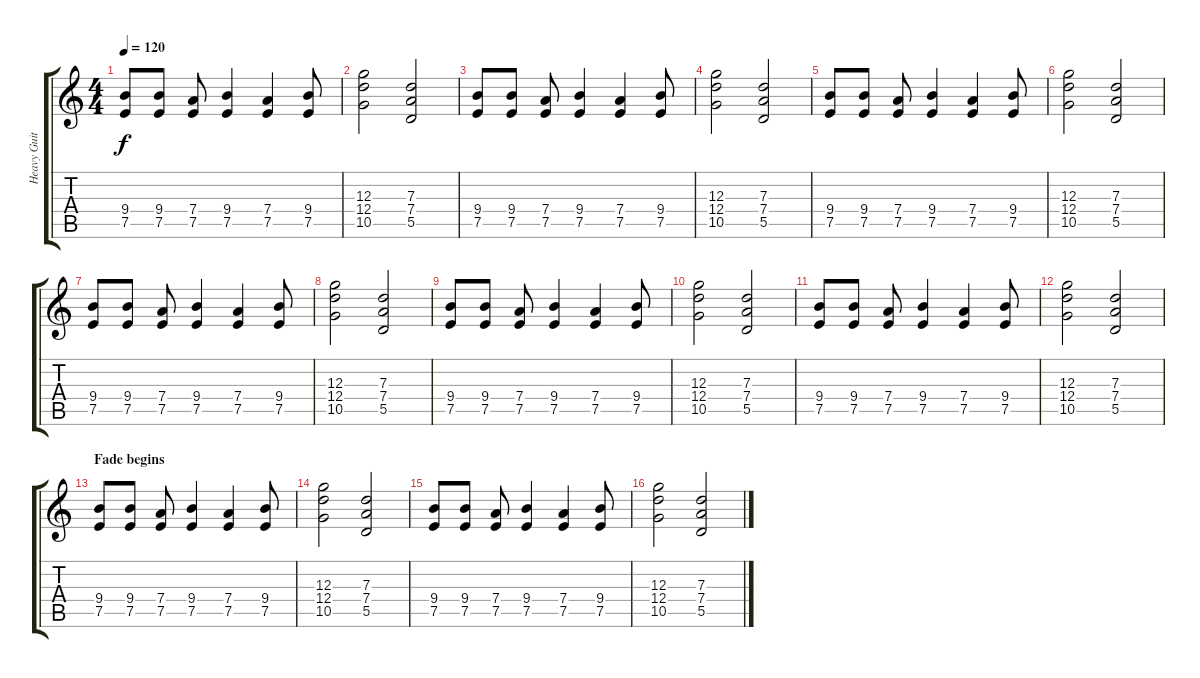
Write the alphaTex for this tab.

\track ("Heavy Guitar 2" "Heavy Guit") {instrument distortionguitar}
\staff {score tabs}
\tuning (E4 B3 G3 D3 A2 E2) {hide}
\ts (4 4)
\tempo 120
\clef g2
\ks c
(9.4 7.5).8{dy f} (9.4 7.5).8 (7.4 7.5).8 (9.4 7.5).4 (7.4 7.5).4 (9.4 7.5).8 |
(12.3 12.4 10.5).2 (7.3 7.4 5.5).2 |
(9.4 7.5).8 (9.4 7.5).8 (7.4 7.5).8 (9.4 7.5).4 (7.4 7.5).4 (9.4 7.5).8 |
(12.3 12.4 10.5).2 (7.3 7.4 5.5).2 |
(9.4 7.5).8 (9.4 7.5).8 (7.4 7.5).8 (9.4 7.5).4 (7.4 7.5).4 (9.4 7.5).8 |
(12.3 12.4 10.5).2 (7.3 7.4 5.5).2 |
(9.4 7.5).8 (9.4 7.5).8 (7.4 7.5).8 (9.4 7.5).4 (7.4 7.5).4 (9.4 7.5).8 |
(12.3 12.4 10.5).2 (7.3 7.4 5.5).2 |
(9.4 7.5).8 (9.4 7.5).8 (7.4 7.5).8 (9.4 7.5).4 (7.4 7.5).4 (9.4 7.5).8 |
(12.3 12.4 10.5).2 (7.3 7.4 5.5).2 |
(9.4 7.5).8{volume 13} (9.4 7.5).8 (7.4 7.5).8 (9.4 7.5).4 (7.4 7.5).4 (9.4 7.5).8 |
(12.3 12.4 10.5).2{volume 12} (7.3 7.4 5.5).2 |
\section ("" "Fade begins")
(9.4 7.5).8{volume 10} (9.4 7.5).8 (7.4 7.5).8 (9.4 7.5).4 (7.4 7.5).4 (9.4 7.5).8 |
(12.3 12.4 10.5).2{volume 9} (7.3 7.4 5.5).2 |
(9.4 7.5).8{volume 8} (9.4 7.5).8 (7.4 7.5).8 (9.4 7.5).4 (7.4 7.5).4 (9.4 7.5).8 |
(12.3 12.4 10.5).2{volume 7} (7.3 7.4 5.5).2
